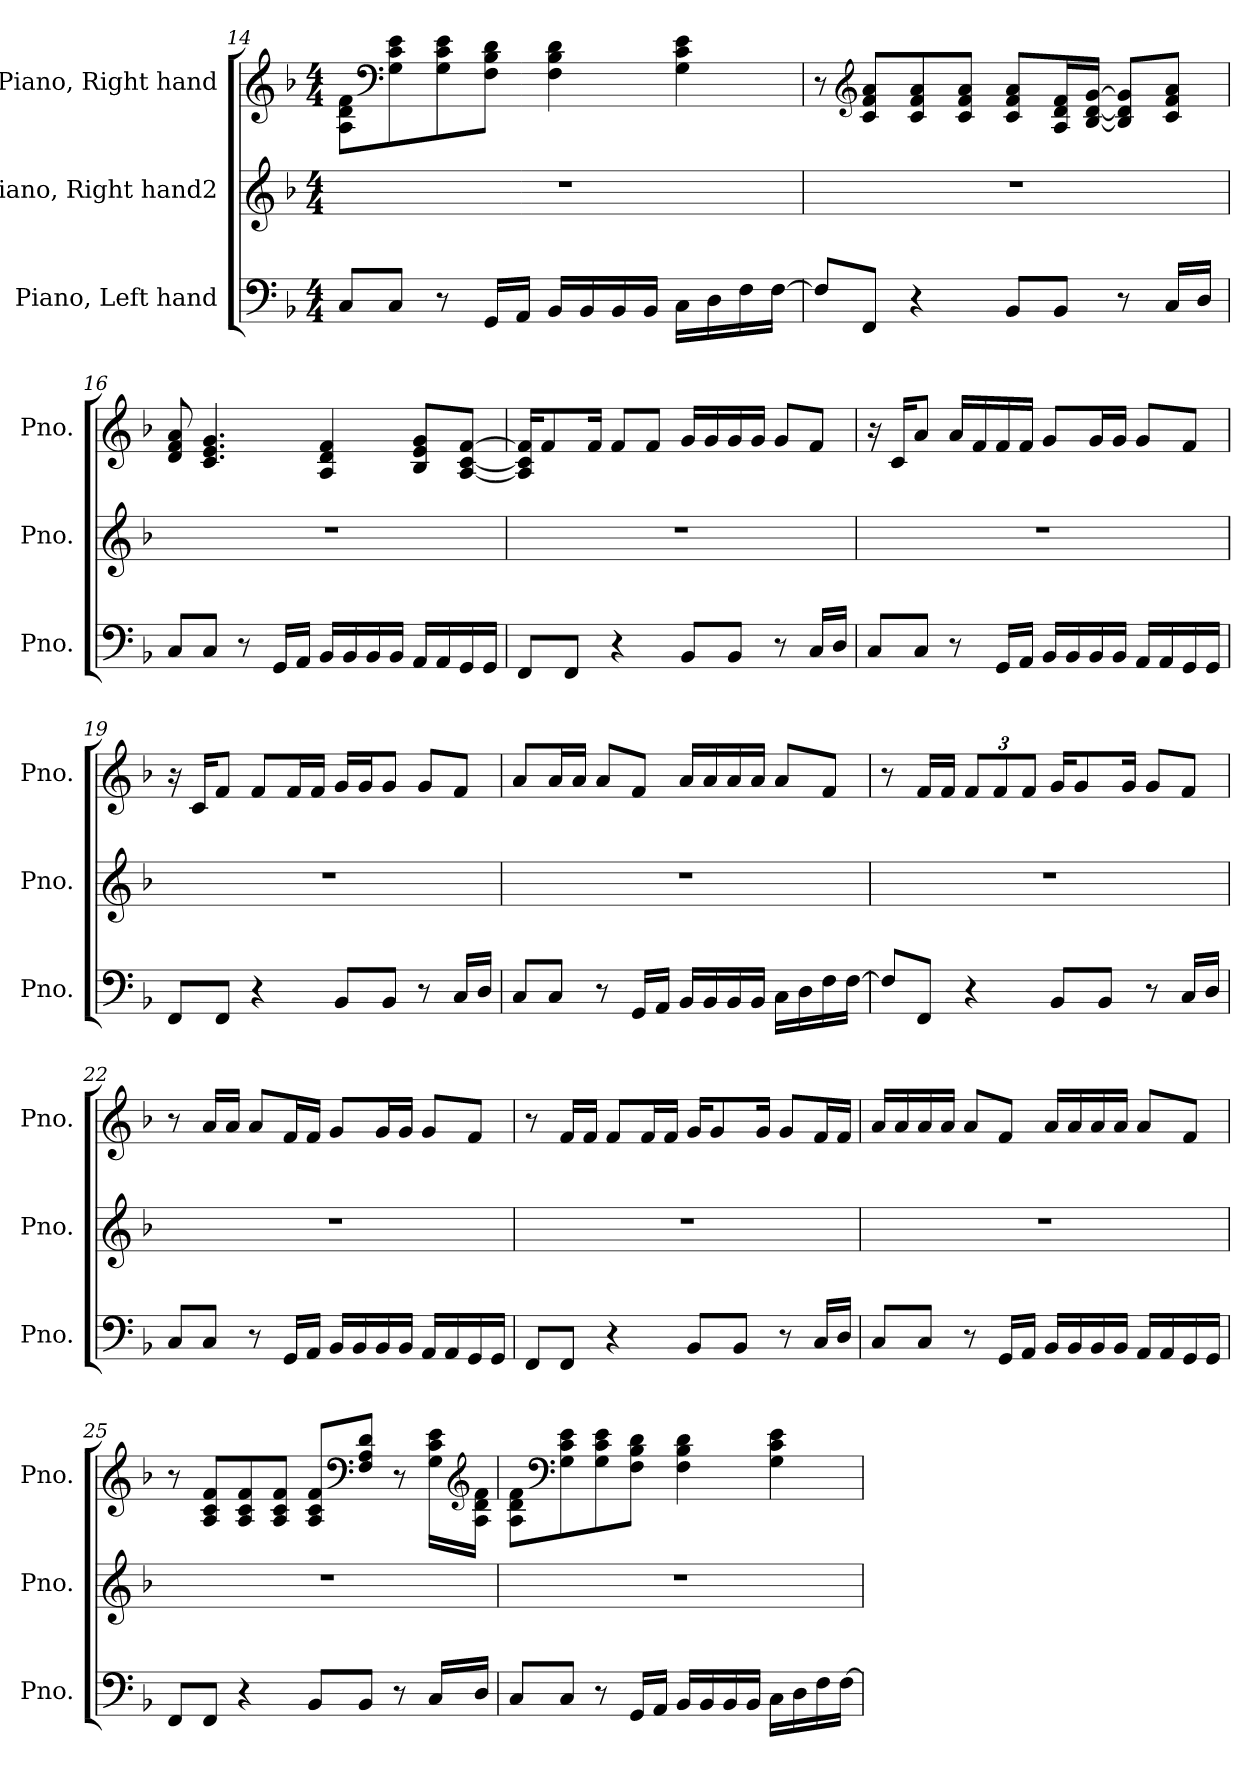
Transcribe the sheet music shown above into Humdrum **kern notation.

**kern	**kern	**kern
*part3	*part2	*part1
*staff3	*staff2	*staff1
*I"Piano, Left hand	*I"Piano, Right hand2	*I"Piano, Right hand
*I'Pno.	*I'Pno.	*I'Pno.
!!LO:PB:g=z
*clefF4	*clefG2	*clefG2
*k[b-]	*k[b-]	*k[b-]
*M4/4	*M4/4	*M4/4
=14	=14	=14
8C/L	1r	8A\ 8d\ 8f\L
*	*	*clefF4
8C/J	.	8G\ 8c\ 8e\
8r	.	8G\ 8c\ 8e\
16GG/LL	.	8F\ 8B-\ 8d\J
16AA/JJ	.	.
16BB-/LL	.	4F\ 4B-\ 4d\
16BB-/	.	.
16BB-/	.	.
16BB-/JJ	.	.
16C\LL	.	4G\ 4c\ 4e\
16D\	.	.
16F\	.	.
[16F\JJ	.	.
=15	=15	=15
8F/L]	1r	8r
*	*	*clefG2
8FF/J	.	8c/ 8f/ 8a/L
4r	.	8c/ 8f/ 8a/
.	.	8c/ 8f/ 8a/J
8BB-/L	.	8c/ 8f/ 8a/L
8BB-/J	.	16A/ 16d/ 16f/L
.	.	[16B-/ [16d/ [16g/JJ
8r	.	8B-/] 8d/] 8g/]L
16C/LL	.	8c/ 8f/ 8a/J
16D/JJ	.	.
=16	=16	=16
8C/L	1r	8d/ 8f/ 8a/
8C/J	.	4.c/ 4.e/ 4.g/
8r	.	.
16GG/LL	.	.
16AA/JJ	.	.
16BB-/LL	.	4A/ 4d/ 4f/
16BB-/	.	.
16BB-/	.	.
16BB-/JJ	.	.
16AA/LL	.	8B-/ 8e/ 8g/L
16AA/	.	.
16GG/	.	[8A/ [8c/ [8f/J
16GG/JJ	.	.
!!LO:LB:g=z
=17	=17	=17
8FF/L	1r	16A/] 16c/] 16f/]KL
.	.	8f/
8FF/J	.	.
.	.	16f/Jk
4r	.	8f/L
.	.	8f/J
8BB-/L	.	16g/LL
.	.	16g/
8BB-/J	.	16g/
.	.	16g/JJ
8r	.	8g/L
16C/LL	.	8f/J
16D/JJ	.	.
=18	=18	=18
8C/L	1r	16r
.	.	16c/KL
8C/J	.	8a/J
8r	.	16a/LL
.	.	16f/
16GG/LL	.	16f/
16AA/JJ	.	16f/JJ
16BB-/LL	.	8g/L
16BB-/	.	.
16BB-/	.	16g/L
16BB-/JJ	.	16g/JJ
16AA/LL	.	8g/L
16AA/	.	.
16GG/	.	8f/J
16GG/JJ	.	.
=19	=19	=19
8FF/L	1r	16r
.	.	16c/KL
8FF/J	.	8f/J
4r	.	8f/L
.	.	16f/L
.	.	16f/JJ
8BB-/L	.	16g/LL
.	.	16g/J
8BB-/J	.	8g/J
8r	.	8g/L
16C/LL	.	8f/J
16D/JJ	.	.
!!LO:LB:g=z
=20	=20	=20
8C/L	1r	8a/L
8C/J	.	16a/L
.	.	16a/JJ
8r	.	8a/L
16GG/LL	.	8f/J
16AA/JJ	.	.
16BB-/LL	.	16a/LL
16BB-/	.	16a/
16BB-/	.	16a/
16BB-/JJ	.	16a/JJ
16C\LL	.	8a/L
16D\	.	.
16F\	.	8f/J
[16F\JJ	.	.
=21	=21	=21
8F/L]	1r	8r
8FF/J	.	16f/LL
.	.	16f/JJ
*	*	*Xbrackettup
4r	.	12f/L
.	.	12f/
.	.	12f/J
8BB-/L	.	16g/KL
.	.	8g/
8BB-/J	.	.
.	.	16g/Jk
8r	.	8g/L
16C/LL	.	8f/J
16D/JJ	.	.
=22	=22	=22
8C/L	1r	8r
8C/J	.	16a/LL
.	.	16a/JJ
8r	.	8a/L
16GG/LL	.	16f/L
16AA/JJ	.	16f/JJ
16BB-/LL	.	8g/L
16BB-/	.	.
16BB-/	.	16g/L
16BB-/JJ	.	16g/JJ
16AA/LL	.	8g/L
16AA/	.	.
16GG/	.	8f/J
16GG/JJ	.	.
!!LO:LB:g=z
=23	=23	=23
8FF/L	1r	8r
8FF/J	.	16f/LL
.	.	16f/JJ
4r	.	8f/L
.	.	16f/L
.	.	16f/JJ
8BB-/L	.	16g/KL
.	.	8g/
8BB-/J	.	.
.	.	16g/Jk
8r	.	8g/L
16C/LL	.	16f/L
16D/JJ	.	16f/JJ
=24	=24	=24
8C/L	1r	16a/LL
.	.	16a/
8C/J	.	16a/
.	.	16a/JJ
8r	.	8a/L
16GG/LL	.	8f/J
16AA/JJ	.	.
16BB-/LL	.	16a/LL
16BB-/	.	16a/
16BB-/	.	16a/
16BB-/JJ	.	16a/JJ
16AA/LL	.	8a/L
16AA/	.	.
16GG/	.	8f/J
16GG/JJ	.	.
=25	=25	=25
8FF/L	1r	8r
8FF/J	.	8A/ 8c/ 8f/L
4r	.	8A/ 8c/ 8f/
.	.	8A/ 8c/ 8f/J
8BB-/L	.	8A/ 8c/ 8f/L
*	*	*clefF4
8BB-/J	.	8F/ 8A/ 8d/J
8r	.	8r
16C/LL	.	16G\ 16c\ 16e\LL
*	*	*clefG2
16D/JJ	.	16A\ 16d\ 16f\JJ
!!LO:PB:g=z
=26	=26	=26
8C/L	1r	8A\ 8d\ 8f\L
*	*	*clefF4
8C/J	.	8G\ 8c\ 8e\
8r	.	8G\ 8c\ 8e\
16GG/LL	.	8F\ 8B-\ 8d\J
16AA/JJ	.	.
16BB-/LL	.	4F\ 4B-\ 4d\
16BB-/	.	.
16BB-/	.	.
16BB-/JJ	.	.
16C\LL	.	4G\ 4c\ 4e\
16D\	.	.
16F\	.	.
[16F\JJ	.	.
=	=	=
*-	*-	*-
